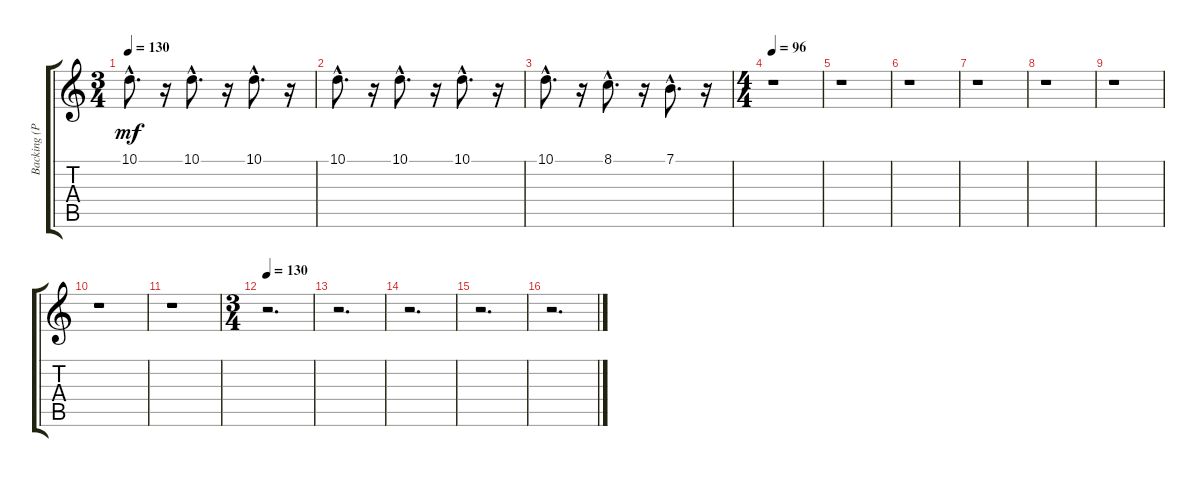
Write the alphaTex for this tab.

\track ("Backing (P100)" "Backing (P") {instrument fx4atmosphere}
\staff {score tabs}
\tuning (E4 B3 G3 D3 A2 E2) {hide}
\ts (3 4)
\tempo 130
\clef g2
\ks c
10.1{hac}.8{d dy mf} r.16 10.1{hac}.8{d} r.16 10.1{hac}.8{d} r.16 |
10.1{hac}.8{d} r.16 10.1{hac}.8{d} r.16 10.1{hac}.8{d} r.16 |
10.1{hac}.8{d} r.16 8.1{hac}.8{d} r.16 7.1{hac}.8{d} r.16 |
\ts (4 4)
\tempo 96
r.1 |
r.1 |
r.1 |
r.1 |
r.1 |
r.1 |
r.1 |
r.1 |
\ts (3 4)
\tempo 130
r.2{d} |
r.2{d} |
r.2{d} |
r.2{d} |
r.2{d}
